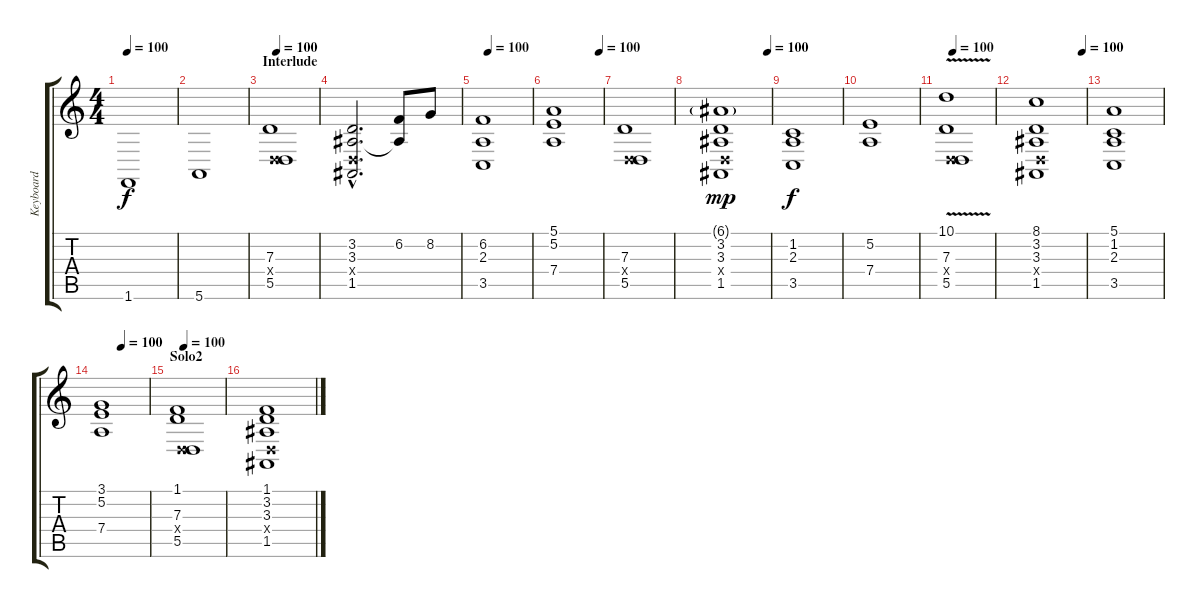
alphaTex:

\track ("Keyboard" "Keyboard") {instrument synthstrings1}
\staff {score tabs}
\tuning (E4 B3 G3 D3 A2 E2) {hide}
\ts (4 4)
\tempo 100
\clef g2
\ks c
1.6.1{dy f} |
5.6.1 |
\section ("" "Interlude")
\tempo 100
(7.3 0.4{x} 5.5).1 |
(3.2{hac} 3.3{hac} 0.4{hac x} 1.5{hac}).2{d} (6.2 3.3{t}).8 8.2.8 |
\tempo (100 0.125)
(6.2 2.3 3.5).1 |
\tempo (100 0.9375)
(5.1 5.2 7.4).1 |
(7.3 0.4{x} 5.5).1 |
\tempo (100 0.9375)
(6.1{g} 3.2 3.3 0.4{x} 1.5).1{dy mp} |
(1.2 2.3 3.5).1{dy f} |
(5.2 7.4).1 |
\tempo 100
(10.1{v} 7.3 0.4{x} 5.5).1 |
\tempo (100 0.9375)
(8.1 3.2 3.3 0.4{x} 1.5).1 |
(5.1 1.2 2.3 3.5).1 |
\tempo (100 0.4375)
(3.1 5.2 7.4).1 |
\section ("" "Solo2")
\tempo 100
(1.1 7.3 0.4{x} 5.5).1 |
(1.1 3.2 3.3 0.4{x} 1.5).1
